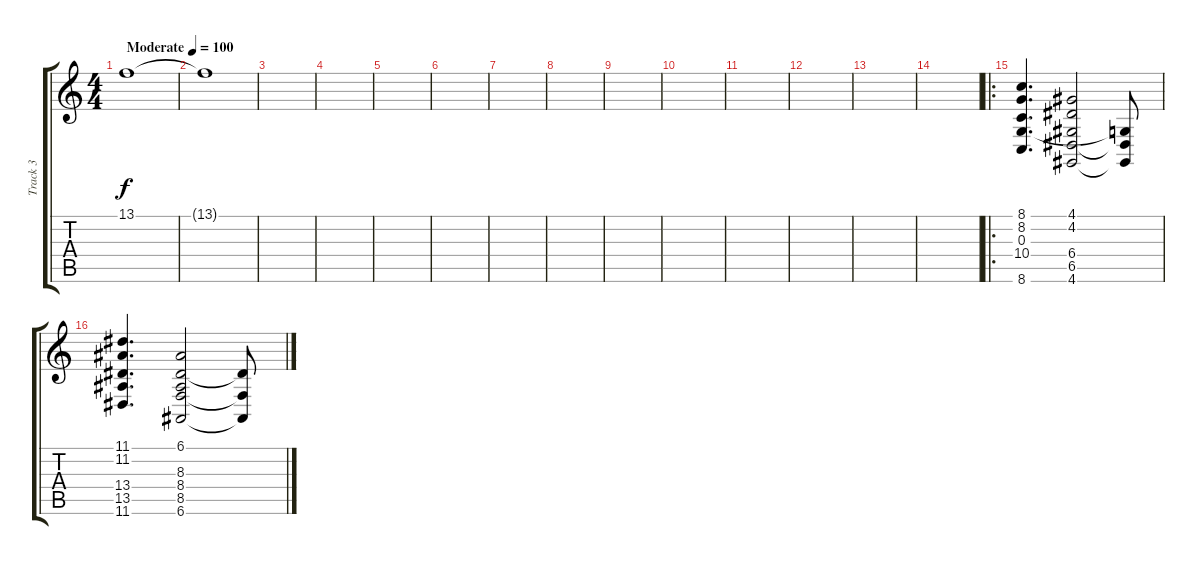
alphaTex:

\track ("Track 3" "Track 3") {instrument orchestrahit}
\staff {score tabs}
\tuning (E4 B3 G3 D3 A2 E2) {hide}
\ts (4 4)
\tempo (100 "Moderate")
\clef g2
\ks c
13.1.1{dy f instrument helicopter} |
13.1{t}.1 |
|
|
|
|
|
|
|
|
|
|
|
|
\ro
(8.1 8.2 0.3 10.4 8.6).4{d} (4.1 4.2 6.4 6.5 4.6).2 (0.3{t} 6.5{t} 4.6{t}).8 |
(11.1 11.2 13.4 13.5 11.6).4{d} (6.1 8.3 8.4 8.5 6.6).2 (8.3{t} 8.5{t} 6.6{t}).8
